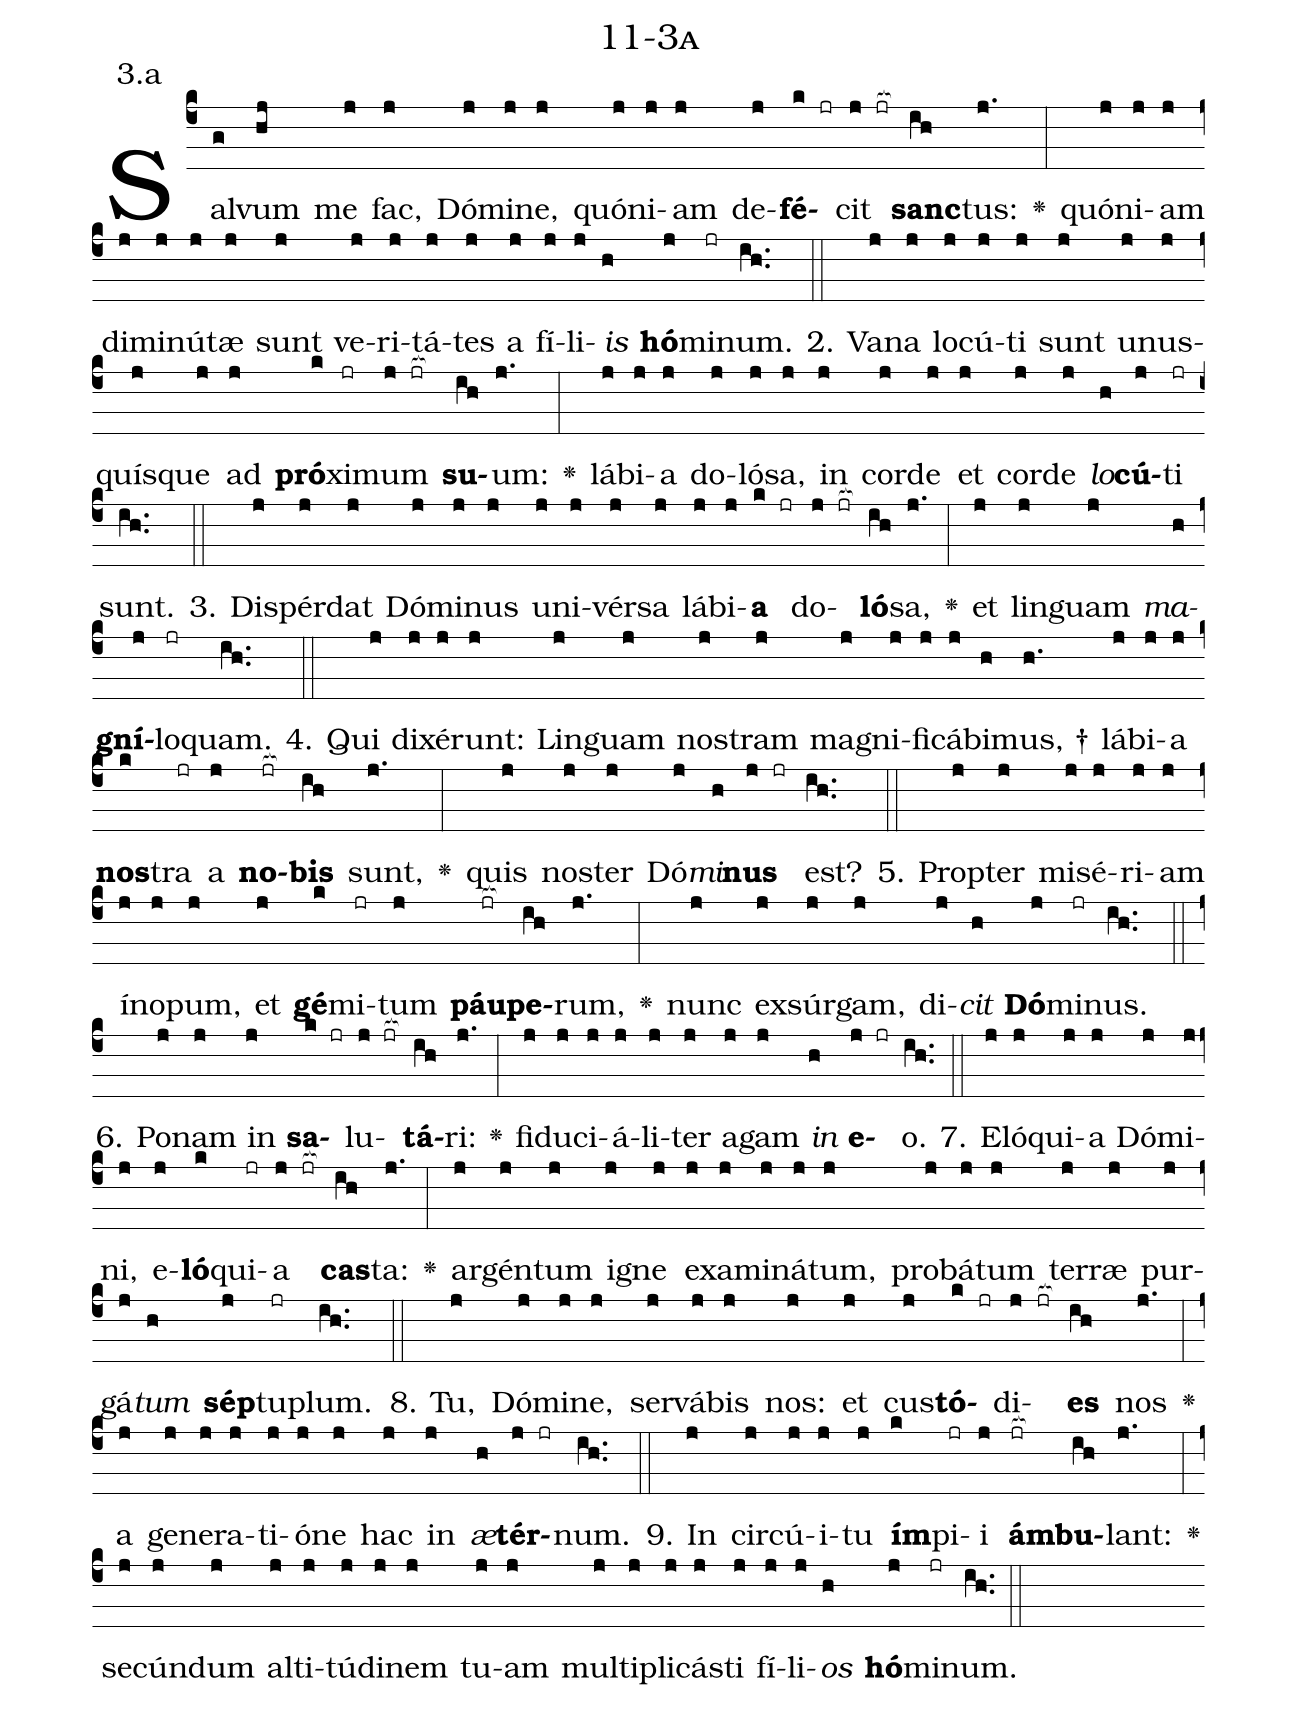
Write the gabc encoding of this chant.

name: 11-3a;
annotation: 3.a;
%%
(c4)Sal(g)vum(hj) me(j) fac,(j) Dó(j)mi(j)ne,(j) quón(j)i(j)am(j) de(j)<b>fé</b>(k jr)cit(j jr[ocb:1{]) <b>sanc</b>(ih[ocb:0}])tus:(j.) <v>\greheightstar</v>(:) quón(j)i(j)am(j) di(j)mi(j)nú(j)tæ(j) sunt(j) ve(j)ri(j)tá(j)tes(j) a(j) fí(j)li(j)<i>is</i>(h) <b>hó</b>(j)mi(jr)num.(ih..) (::)
2. Va(j)na(j) lo(j)cú(j)ti(j) sunt(j) u(j)nus(j)quís(j)que(j) ad(j) <b>pró</b>(k)xi(jr)mum(j jr[ocb:1{]) <b>su</b>(ih[ocb:0}])um:(j.) <v>\greheightstar</v>(:) lá(j)bi(j)a(j) do(j)ló(j)sa,(j) in(j) cor(j)de(j) et(j) cor(j)de(j) <i>lo</i>(h)<b>cú</b>(j)ti(jr) sunt.(ih..) (::)
3. Dis(j)pér(j)dat(j) Dó(j)mi(j)nus(j) u(j)ni(j)vér(j)sa(j) lá(j)bi(j)<b>a</b>(k jr) do(j jr[ocb:1{])<b>ló</b>(ih[ocb:0}])sa,(j.) <v>\greheightstar</v>(:) et(j) lin(j)guam(j) <i>ma</i>(h)<b>gní</b>(j)lo(jr)quam.(ih..) (::)
4. Qui(j) di(j)xé(j)runt:(j) Lin(j)guam(j) nos(j)tram(j) ma(j)gni(j)fi(j)cá(j)bi(h)mus, †(h.) lá(j)bi(j)a(j) <b>nos</b>(k)tra(jr) a(j) <b>no</b>(jr[ocb:1{])<b>bis</b>(ih[ocb:0}]) sunt,(j.) <v>\greheightstar</v>(:) quis(j) nos(j)ter(j) Dó(j)<i>mi</i>(h)<b>nus</b>(j jr) est?(ih..) (::)
5. Prop(j)ter(j) mi(j)sé(j)ri(j)am(j) ín(j)o(j)pum,(j) et(j) <b>gé</b>(k)mi(jr)tum(j) <b>páu</b>(jr[ocb:1{])<b>pe</b>(ih[ocb:0}])rum,(j.) <v>\greheightstar</v>(:) nunc(j) ex(j)súr(j)gam,(j) di(j)<i>cit</i>(h) <b>Dó</b>(j)mi(jr)nus.(ih..) (::)
6. Po(j)nam(j) in(j) <b>sa</b>(k jr)lu(j jr[ocb:1{])<b>tá</b>(ih[ocb:0}])ri:(j.) <v>\greheightstar</v>(:) fi(j)du(j)ci(j)á(j)li(j)ter(j) a(j)gam(j) <i>in</i>(h) <b>e</b>(j jr)o.(ih..) (::)
7. E(j)ló(j)qui(j)a(j) Dó(j)mi(j)ni,(j) e(j)<b>ló</b>(k)qui(jr)a(j jr[ocb:1{]) <b>cas</b>(ih[ocb:0}])ta:(j.) <v>\greheightstar</v>(:) ar(j)gén(j)tum(j) i(j)gne(j) ex(j)a(j)mi(j)ná(j)tum,(j) pro(j)bá(j)tum(j) ter(j)ræ(j) pur(j)gá(j)<i>tum</i>(h) <b>sép</b>(j)tu(jr)plum.(ih..) (::)
8. Tu,(j) Dó(j)mi(j)ne,(j) ser(j)vá(j)bis(j) nos:(j) et(j) cus(j)<b>tó</b>(k jr)di(j jr[ocb:1{])<b>es</b>(ih[ocb:0}]) nos(j.) <v>\greheightstar</v>(:) a(j) ge(j)ne(j)ra(j)ti(j)ó(j)ne(j) hac(j) in(j) <i>æ</i>(h)<b>tér</b>(j jr)num.(ih..) (::)
9. In(j) cir(j)cú(j)i(j)tu(j) <b>ím</b>(k)pi(jr)i(j) <b>ám</b>(jr[ocb:1{])<b>bu</b>(ih[ocb:0}])lant:(j.) <v>\greheightstar</v>(:) se(j)cún(j)dum(j) al(j)ti(j)tú(j)di(j)nem(j) tu(j)am(j) mul(j)ti(j)pli(j)cás(j)ti(j) fí(j)li(j)<i>os</i>(h) <b>hó</b>(j)mi(jr)num.(ih..) (::)
